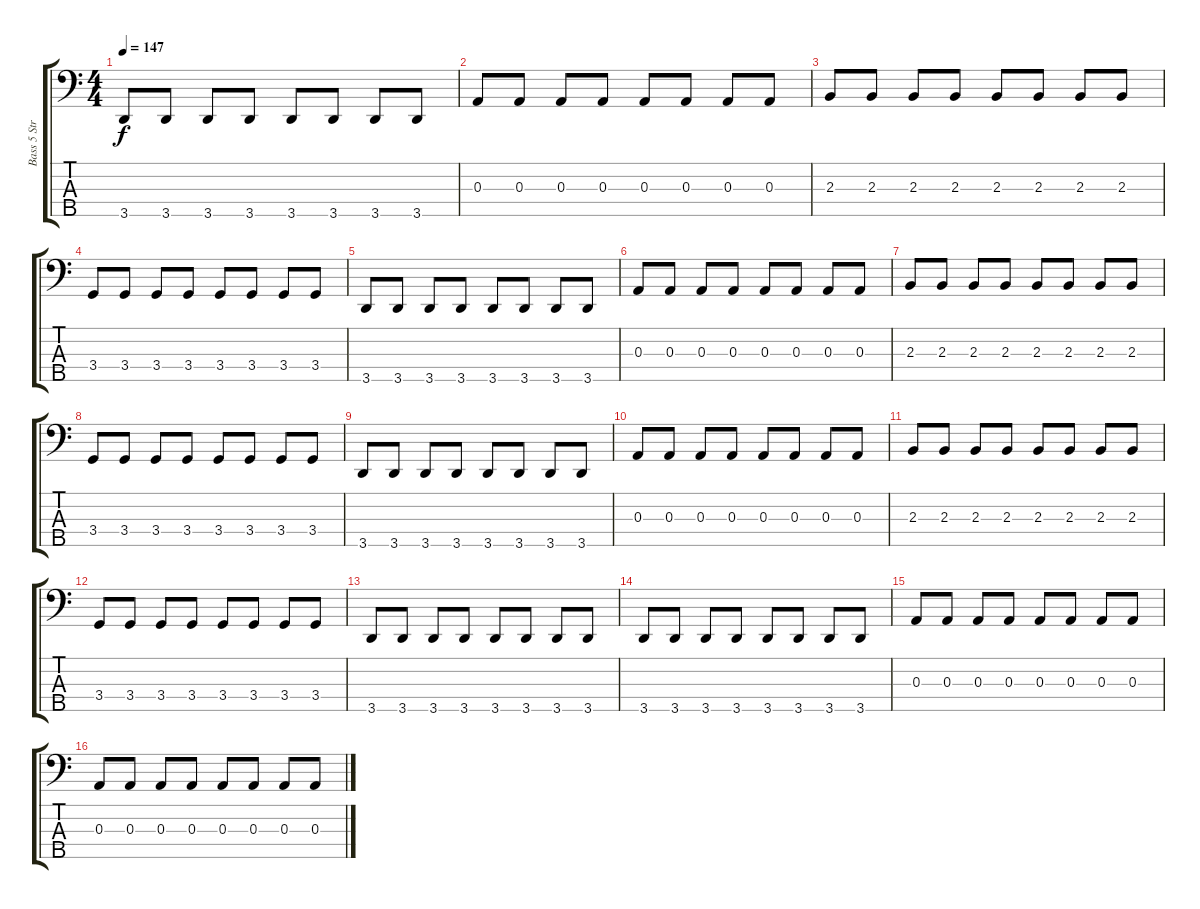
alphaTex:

\track ("Bass 5 Strings" "Bass 5 Str") {instrument electricbassfinger}
\staff {score tabs}
\tuning (G2 D2 A1 E1 B0) {hide}
\ts (4 4)
\tempo 147
\clef f4
\ks c
3.5.8{dy f} 3.5.8 3.5.8 3.5.8 3.5.8 3.5.8 3.5.8 3.5.8 |
0.3.8 0.3.8 0.3.8 0.3.8 0.3.8 0.3.8 0.3.8 0.3.8 |
2.3.8 2.3.8 2.3.8 2.3.8 2.3.8 2.3.8 2.3.8 2.3.8 |
3.4.8 3.4.8 3.4.8 3.4.8 3.4.8 3.4.8 3.4.8 3.4.8 |
3.5.8 3.5.8 3.5.8 3.5.8 3.5.8 3.5.8 3.5.8 3.5.8 |
0.3.8 0.3.8 0.3.8 0.3.8 0.3.8 0.3.8 0.3.8 0.3.8 |
2.3.8 2.3.8 2.3.8 2.3.8 2.3.8 2.3.8 2.3.8 2.3.8 |
3.4.8 3.4.8 3.4.8 3.4.8 3.4.8 3.4.8 3.4.8 3.4.8 |
3.5.8 3.5.8 3.5.8 3.5.8 3.5.8 3.5.8 3.5.8 3.5.8 |
0.3.8 0.3.8 0.3.8 0.3.8 0.3.8 0.3.8 0.3.8 0.3.8 |
2.3.8 2.3.8 2.3.8 2.3.8 2.3.8 2.3.8 2.3.8 2.3.8 |
3.4.8 3.4.8 3.4.8 3.4.8 3.4.8 3.4.8 3.4.8 3.4.8 |
3.5.8 3.5.8 3.5.8 3.5.8 3.5.8 3.5.8 3.5.8 3.5.8 |
3.5.8 3.5.8 3.5.8 3.5.8 3.5.8 3.5.8 3.5.8 3.5.8 |
0.3.8 0.3.8 0.3.8 0.3.8 0.3.8 0.3.8 0.3.8 0.3.8 |
0.3.8 0.3.8 0.3.8 0.3.8 0.3.8 0.3.8 0.3.8 0.3.8
